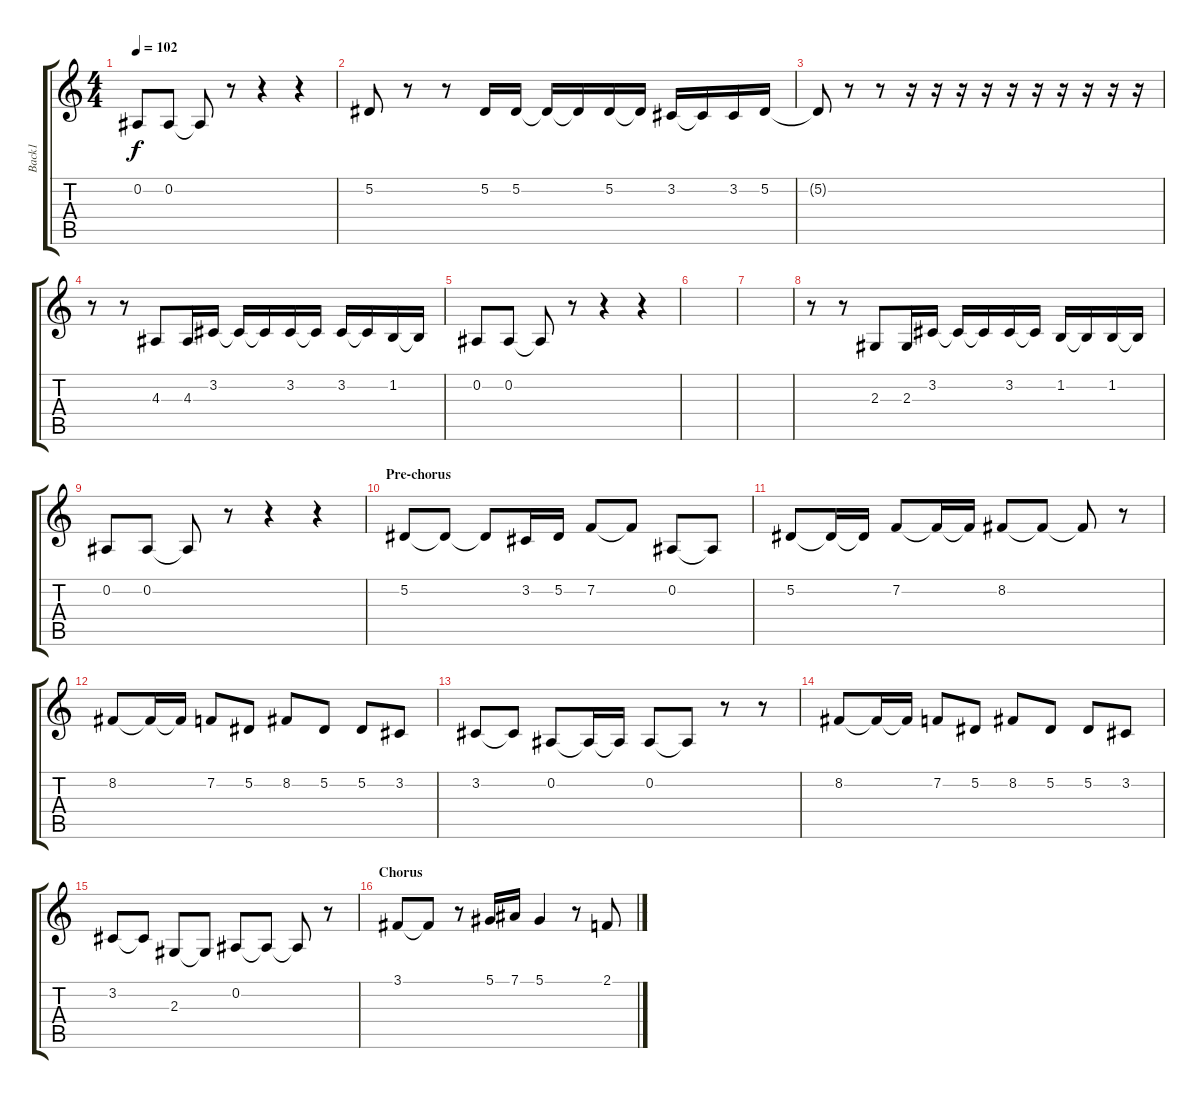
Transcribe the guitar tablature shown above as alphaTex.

\track ("Back1" "Back1") {instrument tenorsax}
\staff {score tabs}
\tuning (Eb4 Bb3 Gb3 Db3 Ab2 Eb2) {hide}
\ts (4 4)
\tempo 102
\clef g2
\ks c
0.2.8{dy f} 0.2.8 0.2{t}.8 r.8 r.4 r.4 |
5.2.8 r.8 r.8 5.2.16 5.2.16 5.2{t}.16 5.2{t}.16 5.2.16 5.2{t}.16 3.2.16 3.2{t}.16 3.2.16 5.2.16 |
5.2{t}.8 r.8 r.8 r.16 r.16 r.16 r.16 r.16 r.16 r.16 r.16 r.16 r.16 |
r.8 r.8 4.3.8 4.3.16 3.2.16 3.2{t}.16 3.2{t}.16 3.2.16 3.2{t}.16 3.2.16 3.2{t}.16 1.2.16 1.2{t}.16 |
0.2.8 0.2.8 0.2{t}.8 r.8 r.4 r.4 |
|
|
r.8 r.8 2.3.8 2.3.16 3.2.16 3.2{t}.16 3.2{t}.16 3.2.16 3.2{t}.16 1.2.16 1.2{t}.16 1.2.16 1.2{t}.16 |
0.2.8 0.2.8 0.2{t}.8 r.8 r.4 r.4 |
\section ("" "Pre-chorus")
5.2.8 5.2{t}.8 5.2{t}.8 3.2.16 5.2.16 7.2.8 7.2{t}.8 0.2.8 0.2{t}.8 |
5.2.8 5.2{t}.16 5.2{t}.16 7.2.8 7.2{t}.16 7.2{t}.16 8.2.8 8.2{t}.8 8.2{t}.8 r.8 |
8.2.8 8.2{t}.16 8.2{t}.16 7.2.8 5.2.8 8.2.8 5.2.8 5.2.8 3.2.8 |
3.2.8 3.2{t}.8 0.2.8 0.2{t}.16 0.2{t}.16 0.2.8 0.2{t}.8 r.8 r.8 |
8.2.8 8.2{t}.16 8.2{t}.16 7.2.8 5.2.8 8.2.8 5.2.8 5.2.8 3.2.8 |
3.2.8 3.2{t}.8 2.3.8 2.3{t}.8 0.2.8 0.2{t}.8 0.2{t}.8 r.8 |
\section ("" "Chorus")
3.1.8 3.1{t}.8 r.8 5.1.16 7.1.16 5.1.4 r.8 2.1.8
